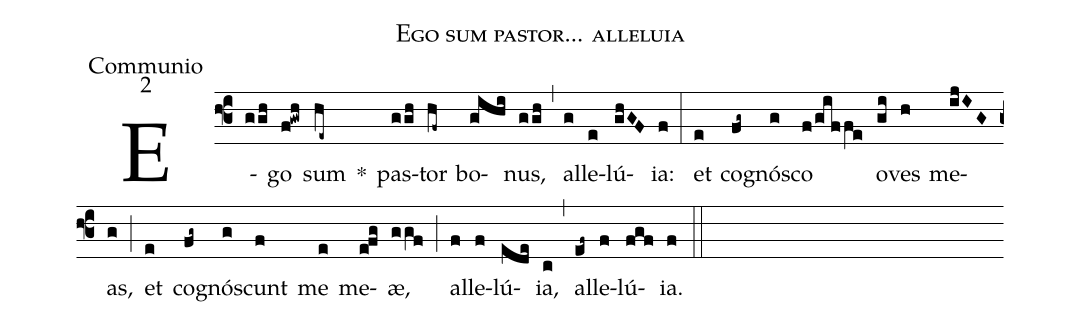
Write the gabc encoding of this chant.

name:Ego sum pastor... alleluia;
office-part:Communio;
mode:2;
%%
(f3) E(ggh)go(f!gwh) sum(he~) *() pas(ggh)tor(hf~) bo(gihi)nus,(ggh) (,) al(g)le(e)lú(ghGF)ia:(f) (:) et(e) co(fg~)gnós(g)co(f/giffe) o(gi)ves(h) me(ijIG)as,(g) (;) et(e) co(fg~)gnós(g)cunt(f) me(e) me(e!fg)æ,(ggf) (;) al(f)le(f)lú(ede)ia,(c) (,) al(ef~)le(f)lú(fgf)ia.(f) (::)
